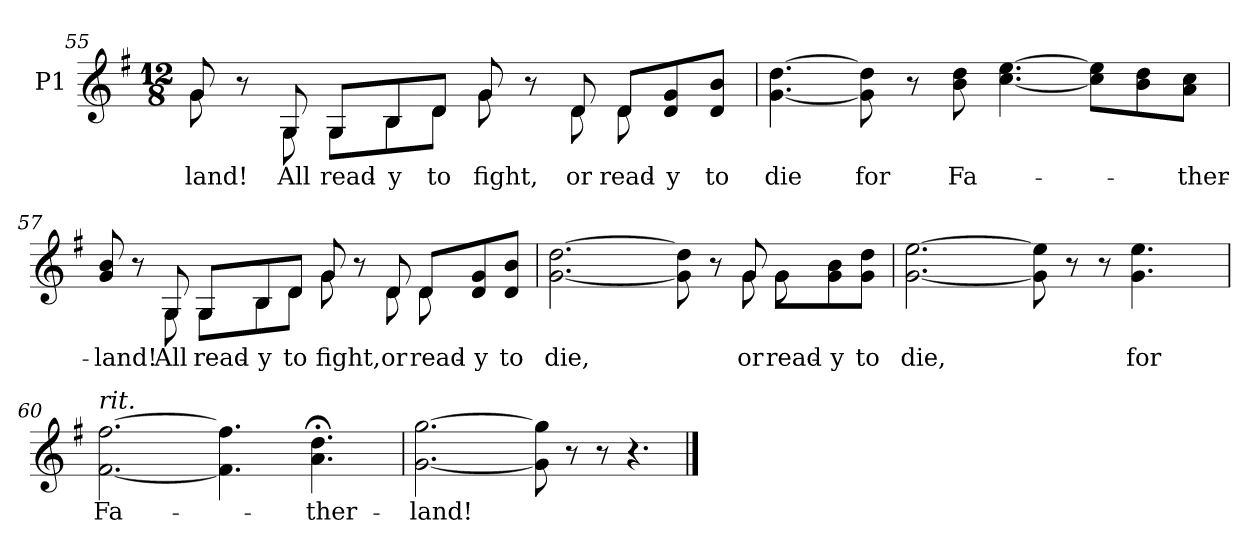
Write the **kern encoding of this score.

**kern	**text
*part1	*part1
*staff1	*staff1
*I"P1	*
*clefG2	*
*k[f#]	*
*G:	*
*M12/8	*
=55	=55
!	!LO:LY:b:color=#000000
*^	*
8gi/	8gi\	-land!
8r	8ryy	.
!	!	!LO:LY:b:color=#000000
8Gi/	8Gi\	All
!	!	!LO:LY:b:color=#000000
8Gi/L	8Gi\L	read-
!	!	!LO:LY:b:color=#000000
8Bi/	8Bi\	-y
!	!	!LO:LY:b:color=#000000
8di/J	8di\J	to
!	!	!LO:LY:b:color=#000000
8gi/	8gi\	fight,
8r	8ryy	.
!	!	!LO:LY:b:color=#000000
8di/	8di\	or
!	!	!LO:LY:b:color=#000000
8di/L	8di\	read-
!	!	!LO:LY:b:color=#000000
8di/ 8gi/	8ryy	-y
!	!	!LO:LY:b:color=#000000
8di/ 8bi/J	8ryy	to
*v	*v	*
!!LO:PB:g=z
=56	=56
*^	*
!	!	!LO:LY:b:color=#000000
*v	*v	*
[4.gi\ [4.ddi	die
!	!LO:LY:b:color=#000000
8gi\] 8ddi]	for
8r	.
!	!LO:LY:b:color=#000000
8bi\ 8ddi	Fa-
[4.cci\ [4.eei	.
8cci]\ 8eei]\L	.
8bi\ 8ddi\	.
!	!LO:LY:b:color=#000000
8ai\ 8cci\J	-ther-
=57	=57
!	!LO:LY:b:color=#000000
*^	*
8gi/ 8bi	8ryy	-land!
8r	8ryy	.
!	!	!LO:LY:b:color=#000000
8Gi/	8Gi\	All
!	!	!LO:LY:b:color=#000000
8Gi/L	8Gi\L	read-
!	!	!LO:LY:b:color=#000000
8Bi/	8Bi\	-y
!	!	!LO:LY:b:color=#000000
8di/J	8di\J	to
!	!	!LO:LY:b:color=#000000
8gi/	8gi\	fight,
8r	8ryy	.
!	!	!LO:LY:b:color=#000000
8di/	8di\	or
!	!	!LO:LY:b:color=#000000
8di/L	8di\	read-
!	!	!LO:LY:b:color=#000000
8di/ 8gi/	8ryy	-y
!	!	!LO:LY:b:color=#000000
8di/ 8bi/J	8ryy	to
!!LO:LB:g=z	!!
=58	=58	=58
!	!	!LO:LY:b:color=#000000
[2.gi\ [2.ddi	4.ryy	die,
.	4.ryy	.
8gi\] 8ddi]	8ryy	.
8r	8ryy	.
!	!	!LO:LY:b:color=#000000
8gi/	8gi\	or
!	!	!LO:LY:b:color=#000000
8gi\L	8gi\	read-
!	!	!LO:LY:b:color=#000000
8gi\ 8bi\	8ryy	-y
!	!	!LO:LY:b:color=#000000
8gi\ 8ddi\J	8ryy	to
=59	=59	=59
!	!	!LO:LY:b:color=#000000
[2.gi\ [2.eei	4.ryy	die,
.	4.ryy	.
8gi\] 8eei]	8ryy	.
8r	8ryy	.
8r	8ryy	.
!	!	!LO:LY:b:color=#000000
4.gi\ 4.eei	8ryy	for
.	8ryy	.
.	8ryy	.
!!LO:LB:g=z	!!
=60	=60	=60
!LO:TX:a:i:t=rit.	!	!
!	!	!LO:LY:b:color=#000000
[2.f#i\ [2.ff#i	4.ryy	Fa-
.	4.ryy	.
4.f#i\] 4.ff#i]	8ryy	.
.	8ryy	.
.	8ryy	.
!	!	!LO:LY:b:color=#000000
4.ai\; 4.ddi;	8ryy	-ther-
.	8ryy	.
.	8ryy	.
=61	=61	=61
!	!	!LO:LY:b:color=#000000
[2.gi\ [2.ggi	4.ryy	-land!
.	4.ryy	.
8gi\] 8ggi]	8ryy	.
8r	8ryy	.
8r	8ryy	.
4.r	4.ryy	.
*v	*v	*
==	==
*-	*-
